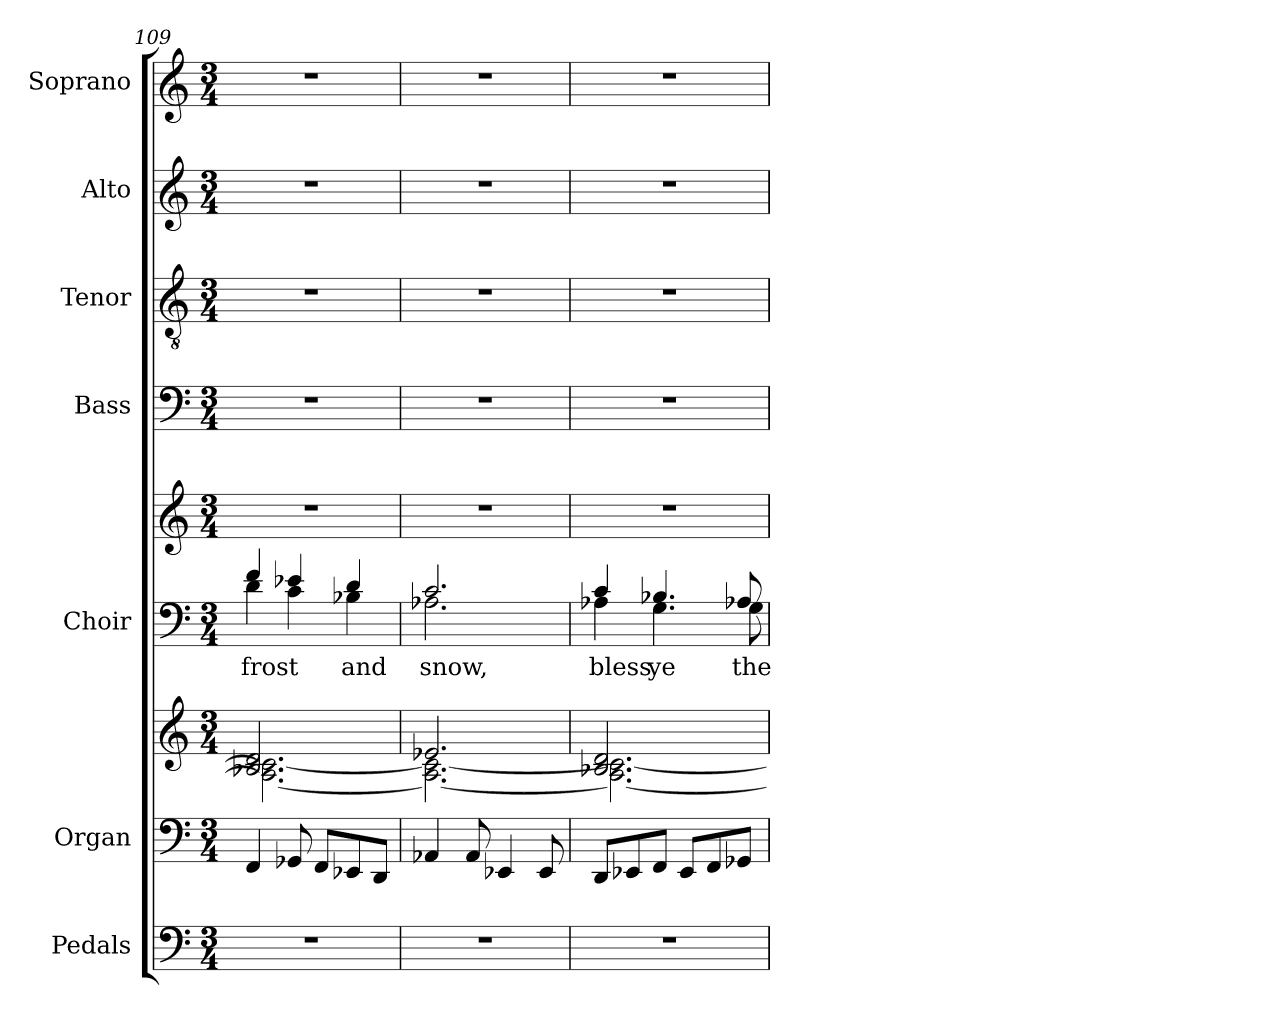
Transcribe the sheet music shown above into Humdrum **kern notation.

**kern	**kern	**kern	**kern	**text	**kern	**kern	**kern	**kern	**kern
*part7	*part6	*part6	*part5	*part5	*part5	*part4	*part3	*part2	*part1
*staff9	*staff8	*staff7	*staff6	*staff6	*staff5	*staff4	*staff3	*staff2	*staff1
*I"Pedals	*I"Organ	*	*I"Choir	*	*	*I"Bass	*I"Tenor	*I"Alto	*I"Soprano
*I'Ped.	*I'Org.	*	*I'Choir	*	*	*I'B.	*I'T.	*I'A.	*I'S.
*clefF4	*clefF4	*clefG2	*clefF4	*	*clefG2	*clefF4	*clefGv2	*clefG2	*clefG2
*	*	*	*	*	*	*	*ITrd7c12	*	*
*k[]	*k[]	*k[]	*k[]	*	*k[]	*k[]	*k[]	*k[]	*k[]
*C:	*C:	*C:	*C:	*	*C:	*C:	*C:	*C:	*C:
*M3/4	*M3/4	*M3/4	*M3/4	*	*M3/4	*M3/4	*M3/4	*M3/4	*M3/4
=109	=109	=109	=109	=109	=109	=109	=109	=109	=109
!LO:N:vis=1	!	!	!	!	!	!	!	!	!
*	*	*^	*^	*	*	*	*	*	*
!	!	!	!	!	!	!LO:LY:b:color=#000000	!LO:N:vis=1	!LO:N:vis=1	!LO:N:vis=1	!LO:N:vis=1	!LO:N:vis=1
2.r	4FFi/	2.B-Xi/ 2.di	2.A-i\_< 2.ci_<	4fi/	4di\	frost	2.r	2.r	2.r	2.r	2.r
.	8GG-Xi/	.	.	4e-Xi/	4ci\	.	.	.	.	.	.
.	8FFi/L	.	.	.	.	.	.	.	.	.	.
!	!	!	!	!	!	!LO:LY:b:color=#000000	!	!	!	!	!
.	8EE-Xi/	.	.	4di/	4B-Xi\	and	.	.	.	.	.
.	8DDi/J	.	.	.	.	.	.	.	.	.	.
=110	=110	=110	=110	=110	=110	=110	=110	=110	=110	=110	=110
!LO:N:vis=1	!	!	!	!	!	!	!	!	!	!	!
!	!	!	!	!	!	!LO:LY:b:color=#000000	!LO:N:vis=1	!LO:N:vis=1	!LO:N:vis=1	!LO:N:vis=1	!LO:N:vis=1
2.r	4AA-Xi/	2.e-Xi/	2.A-i\_< 2.ci_<	2.ci/	2.A-Xi\	snow,	2.r	2.r	2.r	2.r	2.r
.	8AA-i/	.	.	.	.	.	.	.	.	.	.
.	4EE-Xi/	.	.	.	.	.	.	.	.	.	.
.	8EE-i/	.	.	.	.	.	.	.	.	.	.
=111	=111	=111	=111	=111	=111	=111	=111	=111	=111	=111	=111
!LO:N:vis=1	!	!	!	!	!	!	!	!	!	!	!
!	!	!	!	!	!	!LO:LY:b:color=#000000	!LO:N:vis=1	!LO:N:vis=1	!LO:N:vis=1	!LO:N:vis=1	!LO:N:vis=1
2.r	8DDi/L	2.B-Xi/ 2.di	2.A-i\_< 2.ci_<	4ci/	4A-Xi\	bless	2.r	2.r	2.r	2.r	2.r
.	8EE-Xi/	.	.	.	.	.	.	.	.	.	.
!	!	!	!	!	!	!LO:LY:b:color=#000000	!	!	!	!	!
.	8FFi/J	.	.	4.B-Xi/	4.Gi\	ye	.	.	.	.	.
.	8EE-i/L	.	.	.	.	.	.	.	.	.	.
.	8FFi/	.	.	.	.	.	.	.	.	.	.
!	!	!	!	!	!	!LO:LY:b:color=#000000	!	!	!	!	!
.	8GG-Xi/J	.	.	8A-Xi/	8Gi\	the	.	.	.	.	.
*	*	*v	*v	*	*	*	*	*	*	*	*
*	*	*	*v	*v	*	*	*	*	*	*
=	=	=	=	=	=	=	=	=	=
*-	*-	*-	*-	*-	*-	*-	*-	*-	*-
